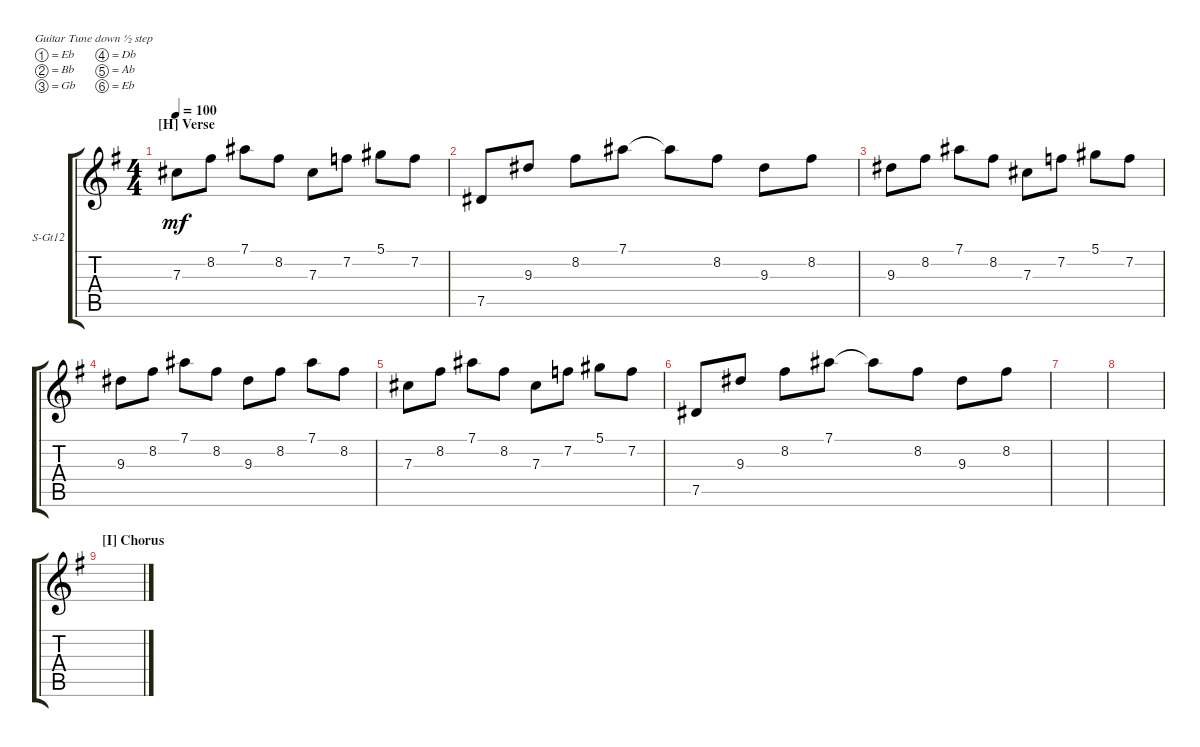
\defaultSystemsLayout 4
\bracketExtendMode groupsimilarinstruments
\firstSystemTrackNameOrientation horizontal
\otherSystemsTrackNameOrientation horizontal
\track ("12 St.Guitar" "S-Gt12") {instrument acousticguitarsteel}
\staff {score tabs}
\tuning (Eb4 Bb3 Gb3 Db3 Ab2 Eb2)
\ts (4 4)
\section ("H" "Verse")
\scale
0.5
\tempo 100
\accidentals auto
\clef g2
\ottava regular
\simile none
\scale
1.05549
\ks g
7.3.8{dy mf} 8.2.8 7.1.8 8.2.8 7.3.8 7.2.8 5.1.8 7.2.8 |
\scale
0.5
\scale
0.944515 7.5.8 9.3.8 8.2.8 7.1.8 7.1{t}.8 8.2.8 9.3.8 8.2.8 |
\scale
0.5
\scale
1.05549 9.3.8 8.2.8 7.1.8 8.2.8 7.3.8 7.2.8 5.1.8 7.2.8 |
\scale
0.5
\scale
0.944515 9.3.8 8.2.8 7.1.8 8.2.8 9.3.8 8.2.8 7.1.8 8.2.8 |
\scale
0.5
\scale
1.05549 7.3.8 8.2.8 7.1.8 8.2.8 7.3.8 7.2.8 5.1.8 7.2.8 |
\scale
0.5
\scale
0.944515 7.5.8 9.3.8 8.2.8 7.1.8 7.1{t}.8 8.2.8 9.3.8 8.2.8 |
\scale
0.5
\scale
1.05549 |
\scale
0.5
\scale
0.944515 |
\section ("I" "Chorus")
\scale
0.5
\scale
1.05549 |
\scale
0.5
\scale
0.944515 |
\scale
0.5
\scale
1.05549 |
\scale
0.5
\scale
0.944515 |
\scale
0.5
\scale
1.05549 |
\scale
0.5
\scale
0.944515 |
\scale
0.5
\scale
1.05549 |
\scale
0.5
\scale
0.944515
